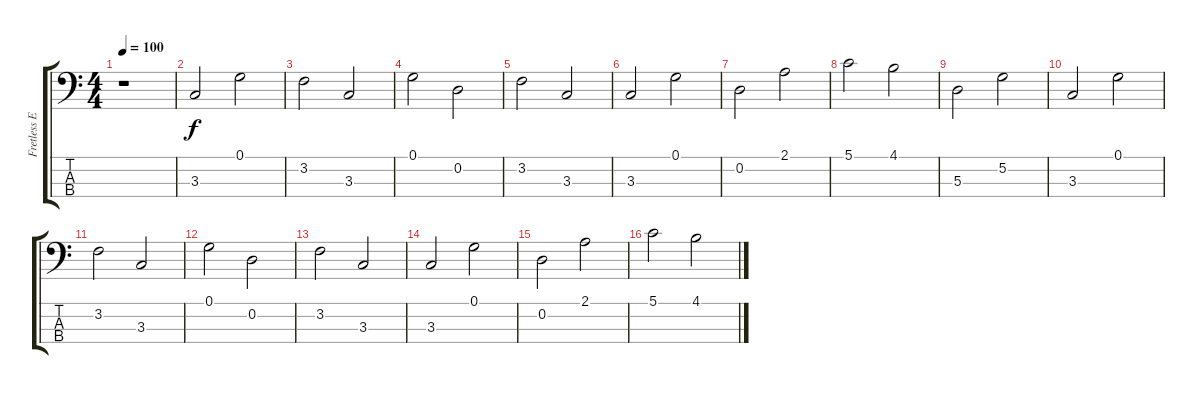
\track ("Fretless E. Bass" "Fretless E") {instrument fretlessbass}
\staff {score tabs}
\tuning (G2 D2 A1 E1) {hide}
\ts (4 4)
\tempo 100
\clef f4
\ks c
r.1{dy f instrument fretlessbass} |
3.3.2 0.1.2 |
3.2.2 3.3.2 |
0.1.2 0.2.2 |
3.2.2 3.3.2 |
3.3.2 0.1.2 |
0.2.2 2.1.2 |
5.1.2 4.1.2 |
5.3.2 5.2.2 |
3.3.2 0.1.2 |
3.2.2 3.3.2 |
0.1.2 0.2.2 |
3.2.2 3.3.2 |
3.3.2 0.1.2 |
0.2.2 2.1.2 |
5.1.2 4.1.2
